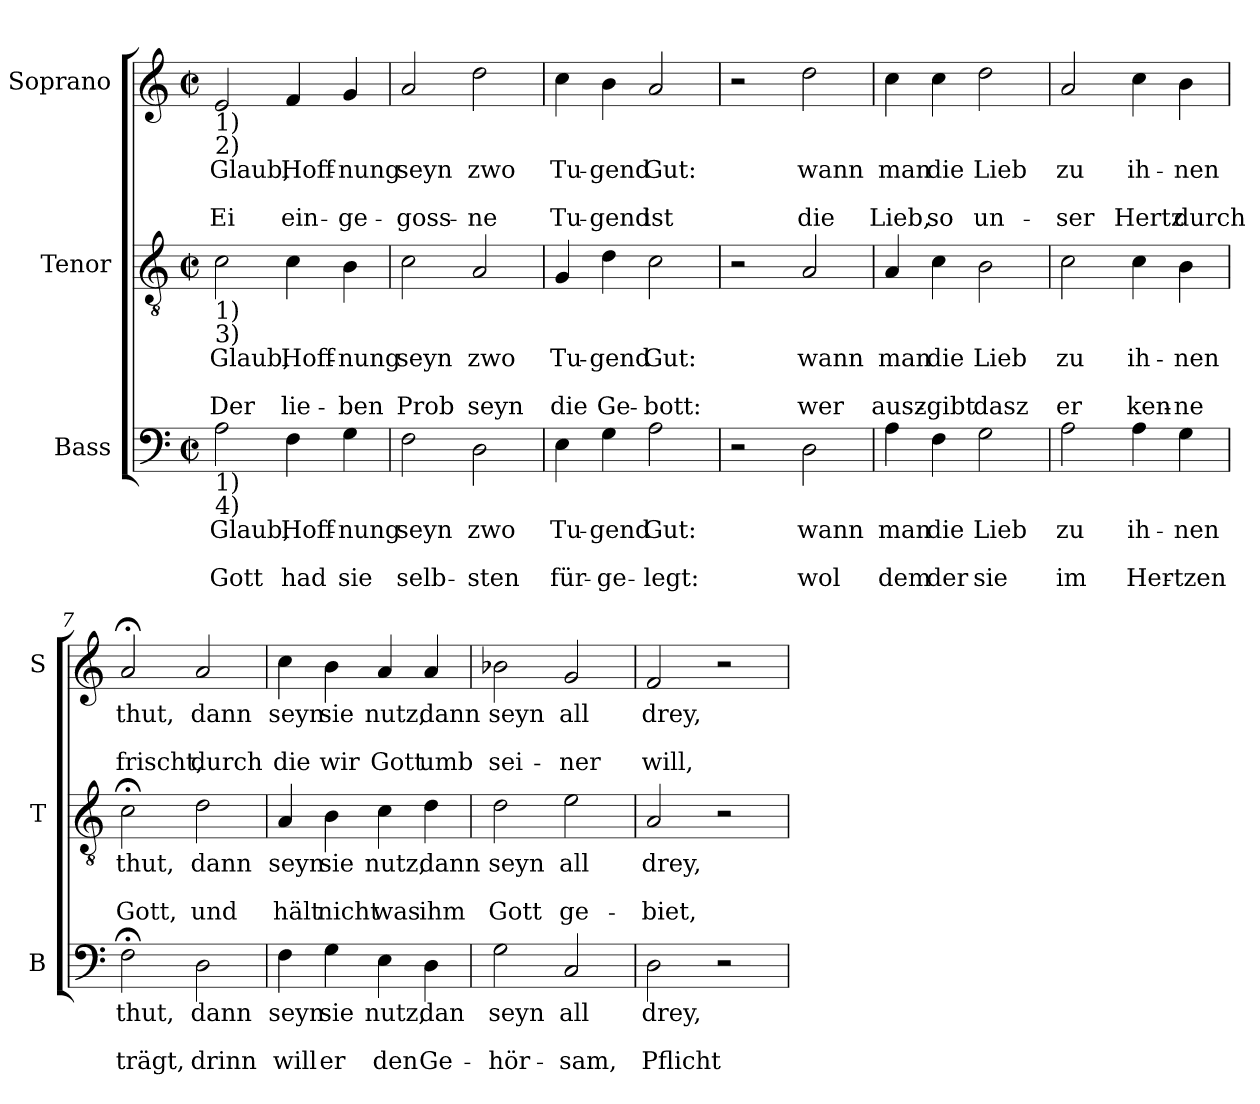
**kern	**text	**text	**text	**kern	**text	**text	**text	**kern	**text	**text	**text
*part3	*part3	*part3	*part3	*part2	*part2	*part2	*part2	*part1	*part1	*part1	*part1
*staff3	*staff3	*staff3	*staff3	*staff2	*staff2	*staff2	*staff2	*staff1	*staff1	*staff1	*staff1
*I"Bass	*	*	*	*I"Tenor	*	*	*	*I"Soprano	*	*	*
*I'B	*	*	*	*I'T	*	*	*	*I'S	*	*	*
*clefF4	*	*	*	*clefGv2	*	*	*	*clefG2	*	*	*
*k[]	*	*	*	*k[]	*	*	*	*k[]	*	*	*
*C:	*	*	*	*C:	*	*	*	*C:	*	*	*
*M2/2	*	*	*	*M2/2	*	*	*	*M2/2	*	*	*
*met(c|)	*	*	*	*met(c|)	*	*	*	*met(c|)	*	*	*
=1	=1	=1	=1	=1	=1	=1	=1	=1	=1	=1	=1
!	!	!	!	!	!	!	!	!LO:TX:b:t=1)\n2)	!	!	!
!	!	!	!	!LO:TX:b:t=1)\n3)	!	!	!	!	!	!	!
!LO:TX:b:t=1)\n4)	!	!	!	!	!	!	!	!	!	!	!
!	!LO:LY:b	!	!LO:LY:b	!	!LO:LY:b	!	!LO:LY:b	!	!LO:LY:b	!	!LO:LY:b
2A\	Glaub,	.	Gott	2c\	Glaub,	.	Der	2e/	Glaub,	.	Ei
!	!LO:LY:b	!	!LO:LY:b	!	!LO:LY:b	!	!LO:LY:b	!	!LO:LY:b	!	!LO:LY:b
4F\	Hoff-	.	had	4c\	Hoff-	.	lie-	4f/	Hoff-	.	ein-
!	!LO:LY:b	!	!LO:LY:b	!	!LO:LY:b	!	!LO:LY:b	!	!LO:LY:b	!	!LO:LY:b
4G\	-nung	.	sie	4B\	-nung	.	-ben	4g/	-nung	.	-ge-
=2	=2	=2	=2	=2	=2	=2	=2	=2	=2	=2	=2
!	!LO:LY:b	!	!LO:LY:b	!	!LO:LY:b	!	!LO:LY:b	!	!LO:LY:b	!	!LO:LY:b
2F\	seyn	.	selb-	2c\	seyn	.	Prob	2a/	seyn	.	-goss-
!	!LO:LY:b	!	!LO:LY:b	!	!LO:LY:b	!	!LO:LY:b	!	!LO:LY:b	!	!LO:LY:b
2D\	zwo	.	-sten	2A/	zwo	.	seyn	2dd\	zwo	.	-ne
=3	=3	=3	=3	=3	=3	=3	=3	=3	=3	=3	=3
!	!LO:LY:b	!	!LO:LY:b	!	!LO:LY:b	!	!LO:LY:b	!	!LO:LY:b	!	!LO:LY:b
4E\	Tu-	.	für-	4G/	Tu-	.	die	4cc\	Tu-	.	Tu-
!	!LO:LY:b	!	!LO:LY:b	!	!LO:LY:b	!	!LO:LY:b	!	!LO:LY:b	!	!LO:LY:b
4G\	-gend	.	-ge-	4d\	-gend	.	Ge-	4b\	-gend	.	-gend
!	!LO:LY:b	!	!LO:LY:b	!	!LO:LY:b	!	!LO:LY:b	!	!LO:LY:b	!	!LO:LY:b
2A\	Gut:	.	-legt:	2c\	Gut:	.	-bott:	2a/	Gut:	.	ist
=4	=4	=4	=4	=4	=4	=4	=4	=4	=4	=4	=4
2r	.	.	.	2r	.	.	.	2r	.	.	.
!	!LO:LY:b	!	!LO:LY:b	!	!LO:LY:b	!	!LO:LY:b	!	!LO:LY:b	!	!LO:LY:b
2D\	wann	.	wol	2A/	wann	.	wer	2dd\	wann	.	die
=5	=5	=5	=5	=5	=5	=5	=5	=5	=5	=5	=5
!	!LO:LY:b	!	!LO:LY:b	!	!LO:LY:b	!	!LO:LY:b	!	!LO:LY:b	!	!LO:LY:b
4A\	man	.	dem	4A/	man	.	ausz-	4cc\	man	.	Lieb,
!	!LO:LY:b	!	!LO:LY:b	!	!LO:LY:b	!	!LO:LY:b	!	!LO:LY:b	!	!LO:LY:b
4F\	die	.	der	4c\	die	.	-gibt	4cc\	die	.	so
!	!LO:LY:b	!	!LO:LY:b	!	!LO:LY:b	!	!LO:LY:b	!	!LO:LY:b	!	!LO:LY:b
2G\	Lieb	.	sie	2B\	Lieb	.	dasz	2dd\	Lieb	.	un-
!!LO:LB:g=z
=6	=6	=6	=6	=6	=6	=6	=6	=6	=6	=6	=6
!	!LO:LY:b	!	!LO:LY:b	!	!LO:LY:b	!	!LO:LY:b	!	!LO:LY:b	!	!LO:LY:b
2A\	zu	.	im	2c\	zu	.	er	2a/	zu	.	-ser
!	!LO:LY:b	!	!LO:LY:b	!	!LO:LY:b	!	!LO:LY:b	!	!LO:LY:b	!	!LO:LY:b
4A\	ih-	.	Her-	4c\	ih-	.	ken-	4cc\	ih-	.	Hertz
!	!LO:LY:b	!	!LO:LY:b	!	!LO:LY:b	!	!LO:LY:b	!	!LO:LY:b	!	!LO:LY:b
4G\	-nen	.	-tzen	4B\	-nen	.	-ne	4b\	-nen	.	durch
=7	=7	=7	=7	=7	=7	=7	=7	=7	=7	=7	=7
!	!LO:LY:b	!	!LO:LY:b	!	!LO:LY:b	!	!LO:LY:b	!	!LO:LY:b	!	!LO:LY:b
2F;<\	thut,	.	trägt,	2c;<\	thut,	.	Gott,	2a;</	thut,	.	frischt,
!	!LO:LY:b	!	!LO:LY:b	!	!LO:LY:b	!	!LO:LY:b	!	!LO:LY:b	!	!LO:LY:b
2D\	dann	.	drinn	2d\	dann	.	und	2a/	dann	.	durch
=8	=8	=8	=8	=8	=8	=8	=8	=8	=8	=8	=8
!	!LO:LY:b	!	!LO:LY:b	!	!LO:LY:b	!	!LO:LY:b	!	!LO:LY:b	!	!LO:LY:b
4F\	seyn	.	will	4A/	seyn	.	hält	4cc\	seyn	.	die
!	!LO:LY:b	!	!LO:LY:b	!	!LO:LY:b	!	!LO:LY:b	!	!LO:LY:b	!	!LO:LY:b
4G\	sie	.	er	4B\	sie	.	nicht	4b\	sie	.	wir
!	!LO:LY:b	!	!LO:LY:b	!	!LO:LY:b	!	!LO:LY:b	!	!LO:LY:b	!	!LO:LY:b
4E\	nutz,	.	den	4c\	nutz,	.	was	4a/	nutz,	.	Gott
!	!LO:LY:b	!	!LO:LY:b	!	!LO:LY:b	!	!LO:LY:b	!	!LO:LY:b	!	!LO:LY:b
4D\	dan	.	Ge-	4d\	dann	.	ihm	4a/	dann	.	umb
=9	=9	=9	=9	=9	=9	=9	=9	=9	=9	=9	=9
!	!LO:LY:b	!	!LO:LY:b	!	!LO:LY:b	!	!LO:LY:b	!	!LO:LY:b	!	!LO:LY:b
2G\	seyn	.	-hör-	2d\	seyn	.	Gott	2b-X\	seyn	.	sei-
!	!LO:LY:b	!	!LO:LY:b	!	!LO:LY:b	!	!LO:LY:b	!	!LO:LY:b	!	!LO:LY:b
2C/	all	.	-sam,	2e\	all	.	ge-	2g/	all	.	-ner
=10	=10	=10	=10	=10	=10	=10	=10	=10	=10	=10	=10
!	!LO:LY:b	!	!LO:LY:b	!	!LO:LY:b	!	!LO:LY:b	!	!LO:LY:b	!	!LO:LY:b
2D\	drey,	.	Pflicht	2A/	drey,	.	-biet,	2f/	drey,	.	will,
2r	.	.	.	2r	.	.	.	2r	.	.	.
=	=	=	=	=	=	=	=	=	=	=	=
*-	*-	*-	*-	*-	*-	*-	*-	*-	*-	*-	*-
